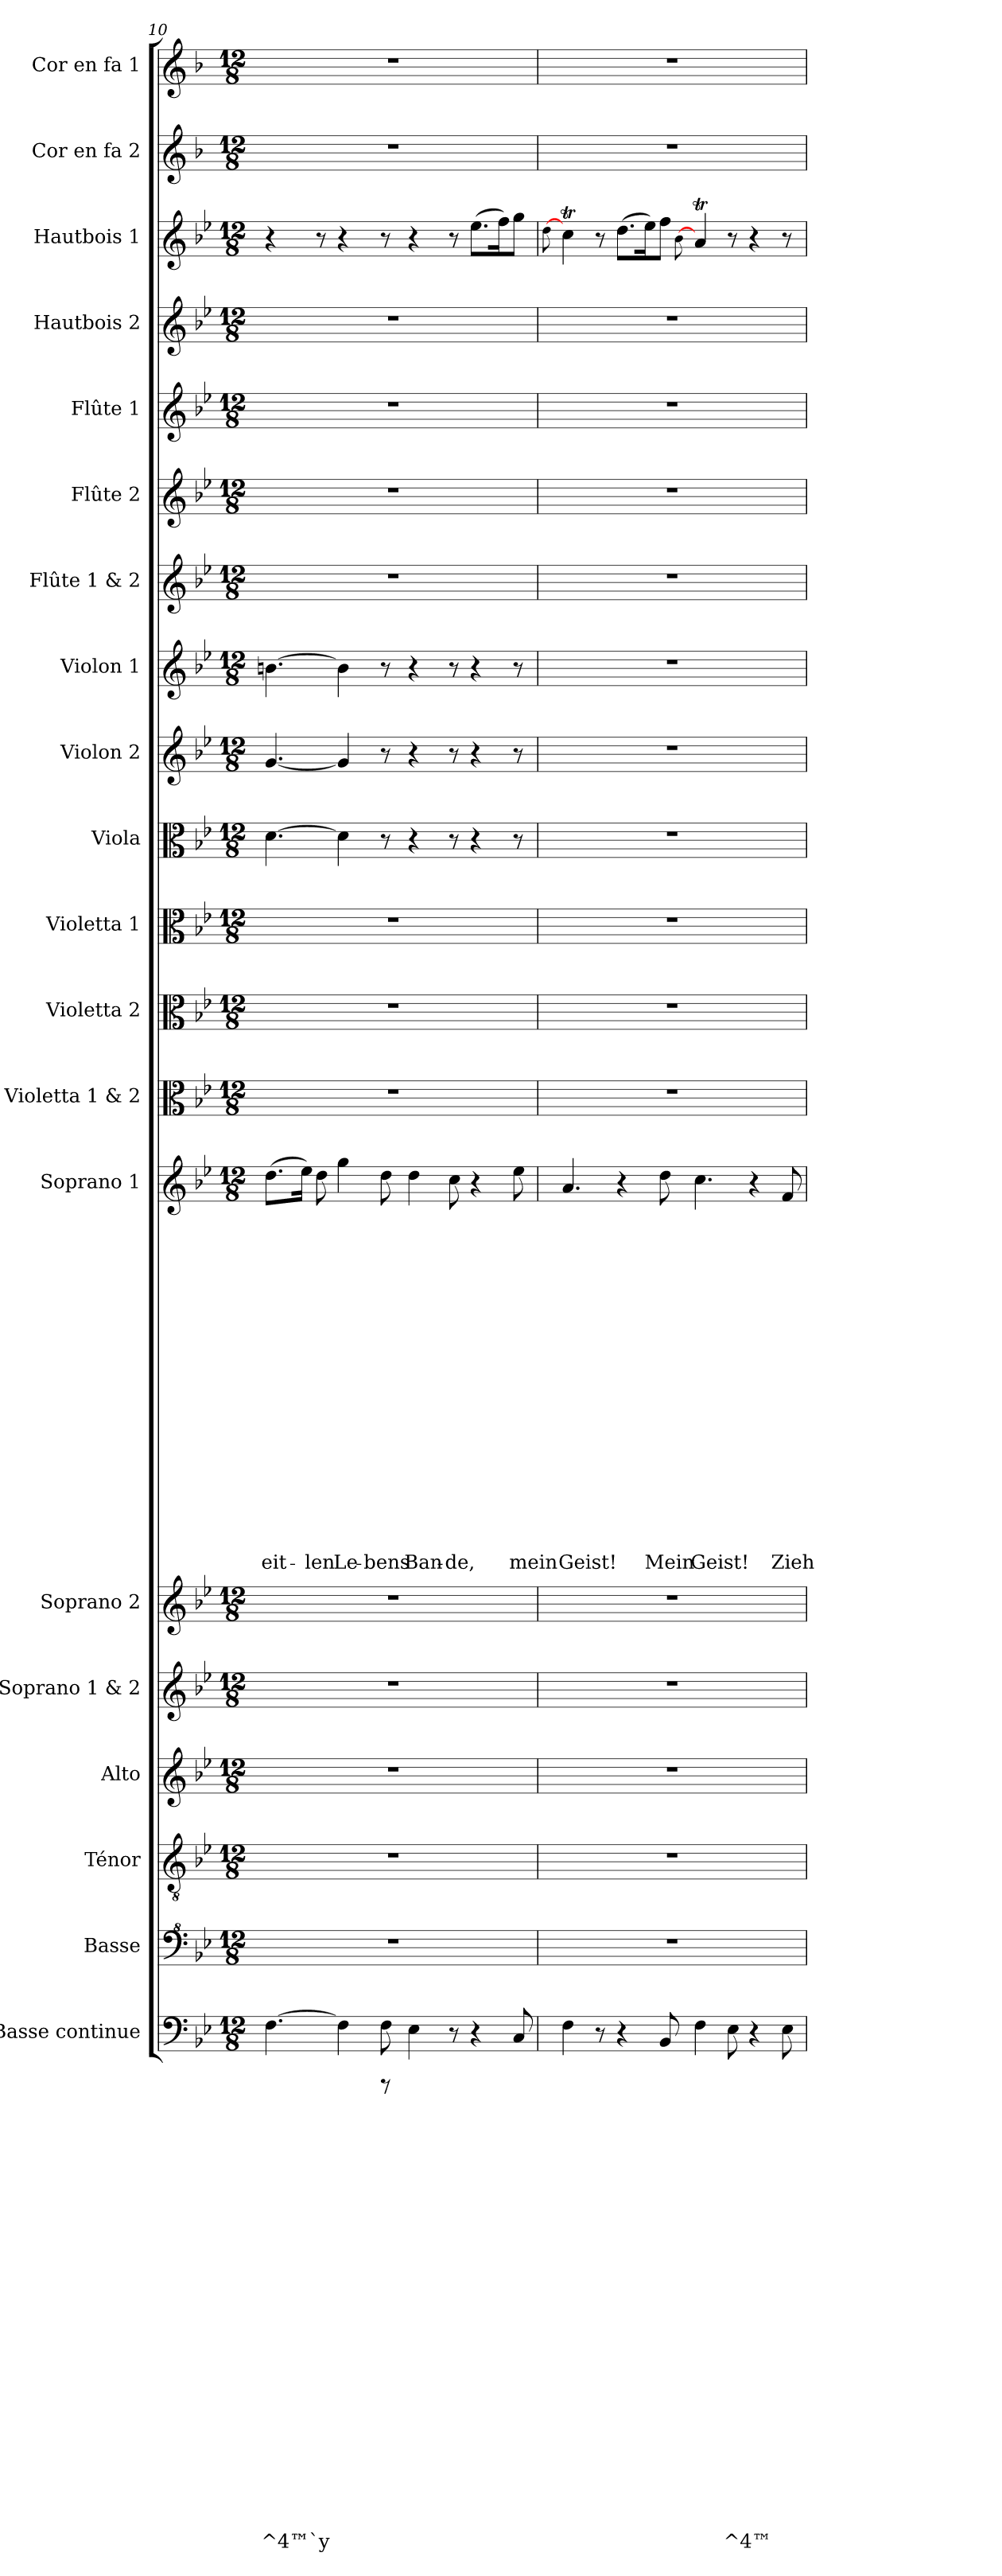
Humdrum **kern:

**kern	**text	**text	**text	**text	**text	**text	**text	**text	**text	**text	**text	**text	**text	**text	**text	**text	**text	**text	**text	**text	**text	**text	**text	**text	**kern	**kern	**kern	**kern	**kern	**kern	**text	**text	**text	**text	**text	**text	**text	**text	**text	**text	**text	**text	**text	**text	**text	**text	**text	**text	**text	**kern	**kern	**kern	**kern	**kern	**kern	**kern	**kern	**kern	**kern	**kern	**kern	**kern
*part20	*part20	*part20	*part20	*part20	*part20	*part20	*part20	*part20	*part20	*part20	*part20	*part20	*part20	*part20	*part20	*part20	*part20	*part20	*part20	*part20	*part20	*part20	*part20	*part20	*part19	*part18	*part17	*part16	*part15	*part14	*part14	*part14	*part14	*part14	*part14	*part14	*part14	*part14	*part14	*part14	*part14	*part14	*part14	*part14	*part14	*part14	*part14	*part14	*part14	*part13	*part12	*part11	*part10	*part9	*part8	*part7	*part6	*part5	*part4	*part3	*part2	*part1
*staff20	*staff20	*staff20	*staff20	*staff20	*staff20	*staff20	*staff20	*staff20	*staff20	*staff20	*staff20	*staff20	*staff20	*staff20	*staff20	*staff20	*staff20	*staff20	*staff20	*staff20	*staff20	*staff20	*staff20	*staff20	*staff19	*staff18	*staff17	*staff16	*staff15	*staff14	*staff14	*staff14	*staff14	*staff14	*staff14	*staff14	*staff14	*staff14	*staff14	*staff14	*staff14	*staff14	*staff14	*staff14	*staff14	*staff14	*staff14	*staff14	*staff14	*staff13	*staff12	*staff11	*staff10	*staff9	*staff8	*staff7	*staff6	*staff5	*staff4	*staff3	*staff2	*staff1
*I"Basse continue	*	*	*	*	*	*	*	*	*	*	*	*	*	*	*	*	*	*	*	*	*	*	*	*	*I"Basse	*I"Ténor	*I"Alto	*I"Soprano 1 & 2	*I"Soprano 2	*I"Soprano 1	*	*	*	*	*	*	*	*	*	*	*	*	*	*	*	*	*	*	*	*I"Violetta 1 & 2	*I"Violetta 2	*I"Violetta 1	*I"Viola	*I"Violon 2	*I"Violon 1	*I"Flûte 1 & 2	*I"Flûte 2	*I"Flûte 1	*I"Hautbois 2	*I"Hautbois 1	*I"Cor en fa 2	*I"Cor en fa 1
*I'BC	*	*	*	*	*	*	*	*	*	*	*	*	*	*	*	*	*	*	*	*	*	*	*	*	*I'Bas	*I'T	*I'A	*	*I'S 2	*I'S 1	*	*	*	*	*	*	*	*	*	*	*	*	*	*	*	*	*	*	*	*	*I'Vta 2	*I'Vta 1	*I'Vla	*I'Vln 2	*I'Vln 1	*	*I'Fl 2	*I'Fl 1	*I'Hb 2	*I'Hb 1	*I'Cor 2	*I'Cor 1
!!LO:PB:g=z
*clefF4	*	*	*	*	*	*	*	*	*	*	*	*	*	*	*	*	*	*	*	*	*	*	*	*	*clefF^4	*clefGv2	*clefG2	*clefG2	*clefG2	*clefG2	*	*	*	*	*	*	*	*	*	*	*	*	*	*	*	*	*	*	*	*clefC3	*clefC3	*clefC3	*clefC3	*clefG2	*clefG2	*clefG2	*clefG2	*clefG2	*clefG2	*clefG2	*clefG2	*clefG2
*ITrd7c12	*	*	*	*	*	*	*	*	*	*	*	*	*	*	*	*	*	*	*	*	*	*	*	*	*	*	*	*	*	*	*	*	*	*	*	*	*	*	*	*	*	*	*	*	*	*	*	*	*	*	*	*	*	*	*	*	*	*	*	*	*ITrd4c7	*ITrd4c7
*k[b-e-]	*	*	*	*	*	*	*	*	*	*	*	*	*	*	*	*	*	*	*	*	*	*	*	*	*k[b-e-]	*k[b-e-]	*k[b-e-]	*k[b-e-]	*k[b-e-]	*k[b-e-]	*	*	*	*	*	*	*	*	*	*	*	*	*	*	*	*	*	*	*	*k[b-e-]	*k[b-e-]	*k[b-e-]	*k[b-e-]	*k[b-e-]	*k[b-e-]	*k[b-e-]	*k[b-e-]	*k[b-e-]	*k[b-e-]	*k[b-e-]	*k[b-e-]	*k[b-e-]
*B-:	*	*	*	*	*	*	*	*	*	*	*	*	*	*	*	*	*	*	*	*	*	*	*	*	*B-:	*B-:	*B-:	*B-:	*B-:	*B-:	*	*	*	*	*	*	*	*	*	*	*	*	*	*	*	*	*	*	*	*B-:	*B-:	*B-:	*B-:	*B-:	*B-:	*B-:	*B-:	*B-:	*B-:	*B-:	*B-:	*B-:
*M12/8	*	*	*	*	*	*	*	*	*	*	*	*	*	*	*	*	*	*	*	*	*	*	*	*	*M12/8	*M12/8	*M12/8	*M12/8	*M12/8	*M12/8	*	*	*	*	*	*	*	*	*	*	*	*	*	*	*	*	*	*	*	*M12/8	*M12/8	*M12/8	*M12/8	*M12/8	*M12/8	*M12/8	*M12/8	*M12/8	*M12/8	*M12/8	*M12/8	*M12/8
=10	=10	=10	=10	=10	=10	=10	=10	=10	=10	=10	=10	=10	=10	=10	=10	=10	=10	=10	=10	=10	=10	=10	=10	=10	=10	=10	=10	=10	=10	=10	=10	=10	=10	=10	=10	=10	=10	=10	=10	=10	=10	=10	=10	=10	=10	=10	=10	=10	=10	=10	=10	=10	=10	=10	=10	=10	=10	=10	=10	=10	=10	=10
!	!	!	!	!	!	!	!	!	!	!	!	!	!	!	!	!	!	!	!	!	!	!	!	!LO:LY:b	!	!	!	!	!	!	!	!	!	!	!	!	!	!	!	!	!	!	!	!	!	!	!	!	!	!	!	!	!	!	!	!	!	!	!	!	!	!
*^	*	*	*	*	*	*	*	*	*	*	*	*	*	*	*	*	*	*	*	*	*	*	*	*	*	*	*	*	*	*	*	*	*	*	*	*	*	*	*	*	*	*	*	*	*	*	*	*	*	*	*	*	*	*	*	*	*	*	*	*	*	*
!	!	!	!	!	!	!	!	!	!	!	!	!	!	!	!	!	!	!	!	!	!	!	!	!	!	!	!	!	!	!	!	!	!	!	!	!	!	!	!	!	!	!	!	!	!	!	!	!	!	!LO:LY:b	!	!	!	!	!	!	!	!	!	!	!	!	!
[<4.FF\	8ryy	.	.	.	.	.	.	.	.	.	.	.	.	.	.	.	.	.	.	.	.	.	.	.	^4™`y	1.r	1.r	1.r	1.r	1.r	(>8.dd\L	.	.	.	.	.	.	.	.	.	.	.	.	.	.	.	.	.	.	eit-	1.r	1.r	1.r	[4.d\	[4.g/	[4.bn\	1.r	1.r	1.r	1.r	4r	1.r	1.r
.	8ryy	.	.	.	.	.	.	.	.	.	.	.	.	.	.	.	.	.	.	.	.	.	.	.	.	.	.	.	.	.	.	.	.	.	.	.	.	.	.	.	.	.	.	.	.	.	.	.	.	.	.	.	.	.	.	.	.	.	.	.	.	.	.
.	.	.	.	.	.	.	.	.	.	.	.	.	.	.	.	.	.	.	.	.	.	.	.	.	.	.	.	.	.	.	16ee-\Jk)	.	.	.	.	.	.	.	.	.	.	.	.	.	.	.	.	.	.	.	.	.	.	.	.	.	.	.	.	.	.	.	.
!	!	!	!	!	!	!	!	!	!	!	!	!	!	!	!	!	!	!	!	!	!	!	!	!	!	!	!	!	!	!	!	!	!	!	!	!	!	!	!	!	!	!	!	!	!	!	!	!	!	!LO:LY:b	!	!	!	!	!	!	!	!	!	!	!	!	!
.	8ryy	.	.	.	.	.	.	.	.	.	.	.	.	.	.	.	.	.	.	.	.	.	.	.	.	.	.	.	.	.	8dd\	.	.	.	.	.	.	.	.	.	.	.	.	.	.	.	.	.	.	-len	.	.	.	.	.	.	.	.	.	.	8r	.	.
!	!	!	!	!	!	!	!	!	!	!	!	!	!	!	!	!	!	!	!	!	!	!	!	!	!	!	!	!	!	!	!	!	!	!	!	!	!	!	!	!	!	!	!	!	!	!	!	!	!	!LO:LY:b	!	!	!	!	!	!	!	!	!	!	!	!	!
4FF\]	8ryy	.	.	.	.	.	.	.	.	.	.	.	.	.	.	.	.	.	.	.	.	.	.	.	.	.	.	.	.	.	4gg\	.	.	.	.	.	.	.	.	.	.	.	.	.	.	.	.	.	.	Le-	.	.	.	4d\]	4g/]	4b\]	.	.	.	.	4r	.	.
.	8ryy	.	.	.	.	.	.	.	.	.	.	.	.	.	.	.	.	.	.	.	.	.	.	.	.	.	.	.	.	.	.	.	.	.	.	.	.	.	.	.	.	.	.	.	.	.	.	.	.	.	.	.	.	.	.	.	.	.	.	.	.	.	.
!	!	!	!	!	!	!	!	!	!	!	!	!	!	!	!	!	!	!	!	!	!	!	!	!	!	!	!	!	!	!	!	!	!	!	!	!	!	!	!	!	!	!	!	!	!	!	!	!	!	!LO:LY:b	!	!	!	!	!	!	!	!	!	!	!	!	!
8FF\	8rFFF	.	.	.	.	.	.	.	.	.	.	.	.	.	.	.	.	.	.	.	.	.	.	.	.	.	.	.	.	.	8dd\	.	.	.	.	.	.	.	.	.	.	.	.	.	.	.	.	.	.	-bens	.	.	.	8r	8r	8r	.	.	.	.	8r	.	.
!	!	!	!	!	!	!	!	!	!	!	!	!	!	!	!	!	!	!	!	!	!	!	!	!	!	!	!	!	!	!	!	!	!	!	!	!	!	!	!	!	!	!	!	!	!	!	!	!	!	!LO:LY:b	!	!	!	!	!	!	!	!	!	!	!	!	!
4EE-\	2.ryy	.	.	.	.	.	.	.	.	.	.	.	.	.	.	.	.	.	.	.	.	.	.	.	.	.	.	.	.	.	4dd\	.	.	.	.	.	.	.	.	.	.	.	.	.	.	.	.	.	.	Ban-	.	.	.	4r	4r	4r	.	.	.	.	4r	.	.
!	!	!	!	!	!	!	!	!	!	!	!	!	!	!	!	!	!	!	!	!	!	!	!	!	!	!	!	!	!	!	!	!	!	!	!	!	!	!	!	!	!	!	!	!	!	!	!	!	!	!LO:LY:b	!	!	!	!	!	!	!	!	!	!	!	!	!
8r	.	.	.	.	.	.	.	.	.	.	.	.	.	.	.	.	.	.	.	.	.	.	.	.	.	.	.	.	.	.	8cc\	.	.	.	.	.	.	.	.	.	.	.	.	.	.	.	.	.	.	-de,	.	.	.	8r	8r	8r	.	.	.	.	8r	.	.
4r	.	.	.	.	.	.	.	.	.	.	.	.	.	.	.	.	.	.	.	.	.	.	.	.	.	.	.	.	.	.	4r	.	.	.	.	.	.	.	.	.	.	.	.	.	.	.	.	.	.	.	.	.	.	4r	4r	4r	.	.	.	.	(>8.ee-\L	.	.
.	.	.	.	.	.	.	.	.	.	.	.	.	.	.	.	.	.	.	.	.	.	.	.	.	.	.	.	.	.	.	.	.	.	.	.	.	.	.	.	.	.	.	.	.	.	.	.	.	.	.	.	.	.	.	.	.	.	.	.	.	16ff\k)	.	.
!	!	!	!	!	!	!	!	!	!	!	!	!	!	!	!	!	!	!	!	!	!	!	!	!	!	!	!	!	!	!	!	!	!	!	!	!	!	!	!	!	!	!	!	!	!	!	!	!	!	!LO:LY:b	!	!	!	!	!	!	!	!	!	!	!	!	!
8CC/	.	.	.	.	.	.	.	.	.	.	.	.	.	.	.	.	.	.	.	.	.	.	.	.	.	.	.	.	.	.	8ee-\	.	.	.	.	.	.	.	.	.	.	.	.	.	.	.	.	.	.	mein	.	.	.	8r	8r	8r	.	.	.	.	8gg\J	.	.
*v	*v	*	*	*	*	*	*	*	*	*	*	*	*	*	*	*	*	*	*	*	*	*	*	*	*	*	*	*	*	*	*	*	*	*	*	*	*	*	*	*	*	*	*	*	*	*	*	*	*	*	*	*	*	*	*	*	*	*	*	*	*	*	*
=11	=11	=11	=11	=11	=11	=11	=11	=11	=11	=11	=11	=11	=11	=11	=11	=11	=11	=11	=11	=11	=11	=11	=11	=11	=11	=11	=11	=11	=11	=11	=11	=11	=11	=11	=11	=11	=11	=11	=11	=11	=11	=11	=11	=11	=11	=11	=11	=11	=11	=11	=11	=11	=11	=11	=11	=11	=11	=11	=11	=11	=11	=11
.	.	.	.	.	.	.	.	.	.	.	.	.	.	.	.	.	.	.	.	.	.	.	.	.	.	.	.	.	.	.	.	.	.	.	.	.	.	.	.	.	.	.	.	.	.	.	.	.	.	.	.	.	.	.	.	.	.	.	.	[8qqdd\	.	.
!	!	!	!	!	!	!	!	!	!	!	!	!	!	!	!	!	!	!	!	!	!	!	!	!	!	!	!	!	!	!	!	!	!	!	!	!	!	!	!	!	!	!	!	!	!	!	!	!	!LO:LY:b	!	!	!	!	!	!	!	!	!	!	!	!	!
4FF\	.	.	.	.	.	.	.	.	.	.	.	.	.	.	.	.	.	.	.	.	.	.	.	.	1.r	1.r	1.r	1.r	1.r	4.a/	.	.	.	.	.	.	.	.	.	.	.	.	.	.	.	.	.	.	Geist!	1.r	1.r	1.r	1.r	1.r	1.r	1.r	1.r	1.r	1.r	4ccT\	1.r	1.r
8r	.	.	.	.	.	.	.	.	.	.	.	.	.	.	.	.	.	.	.	.	.	.	.	.	.	.	.	.	.	.	.	.	.	.	.	.	.	.	.	.	.	.	.	.	.	.	.	.	.	.	.	.	.	.	.	.	.	.	.	8r	.	.
4r	.	.	.	.	.	.	.	.	.	.	.	.	.	.	.	.	.	.	.	.	.	.	.	.	.	.	.	.	.	4r	.	.	.	.	.	.	.	.	.	.	.	.	.	.	.	.	.	.	.	.	.	.	.	.	.	.	.	.	.	(>8.dd\L	.	.
.	.	.	.	.	.	.	.	.	.	.	.	.	.	.	.	.	.	.	.	.	.	.	.	.	.	.	.	.	.	.	.	.	.	.	.	.	.	.	.	.	.	.	.	.	.	.	.	.	.	.	.	.	.	.	.	.	.	.	.	16ee-\k)	.	.
!	!	!	!	!	!	!	!	!	!	!	!	!	!	!	!	!	!	!	!	!	!	!	!	!	!	!	!	!	!	!	!	!	!	!	!	!	!	!	!	!	!	!	!	!	!	!	!	!	!LO:LY:b	!	!	!	!	!	!	!	!	!	!	!	!	!
8BBB-/	.	.	.	.	.	.	.	.	.	.	.	.	.	.	.	.	.	.	.	.	.	.	.	.	.	.	.	.	.	8dd\	.	.	.	.	.	.	.	.	.	.	.	.	.	.	.	.	.	.	Mein	.	.	.	.	.	.	.	.	.	.	8ff\J	.	.
.	.	.	.	.	.	.	.	.	.	.	.	.	.	.	.	.	.	.	.	.	.	.	.	.	.	.	.	.	.	.	.	.	.	.	.	.	.	.	.	.	.	.	.	.	.	.	.	.	.	.	.	.	.	.	.	.	.	.	.	[8qqb-\	.	.
!	!	!	!	!	!	!	!	!	!	!	!	!	!	!	!	!	!	!	!	!	!	!	!	!	!	!	!	!	!	!	!	!	!	!	!	!	!	!	!	!	!	!	!	!	!	!	!	!	!LO:LY:b	!	!	!	!	!	!	!	!	!	!	!	!	!
4FF\	.	.	.	.	.	.	.	.	.	.	.	.	.	.	.	.	.	.	.	.	.	.	.	.	.	.	.	.	.	4.cc\	.	.	.	.	.	.	.	.	.	.	.	.	.	.	.	.	.	.	Geist!	.	.	.	.	.	.	.	.	.	.	4at/	.	.
!	!	!	!	!	!	!	!	!	!	!	!	!	!	!	!	!	!	!	!	!	!	!	!	!LO:LY:b	!	!	!	!	!	!	!	!	!	!	!	!	!	!	!	!	!	!	!	!	!	!	!	!	!	!	!	!	!	!	!	!	!	!	!	!	!	!
8EE-\	.	.	.	.	.	.	.	.	.	.	.	.	.	.	.	.	.	.	.	.	.	.	.	^4™	.	.	.	.	.	.	.	.	.	.	.	.	.	.	.	.	.	.	.	.	.	.	.	.	.	.	.	.	.	.	.	.	.	.	.	8r	.	.
4r	.	.	.	.	.	.	.	.	.	.	.	.	.	.	.	.	.	.	.	.	.	.	.	.	.	.	.	.	.	4r	.	.	.	.	.	.	.	.	.	.	.	.	.	.	.	.	.	.	.	.	.	.	.	.	.	.	.	.	.	4r	.	.
!	!	!	!	!	!	!	!	!	!	!	!	!	!	!	!	!	!	!	!	!	!	!	!	!	!	!	!	!	!	!	!	!	!	!	!	!	!	!	!	!	!	!	!	!	!	!	!	!	!LO:LY:b	!	!	!	!	!	!	!	!	!	!	!	!	!
8EE-\	.	.	.	.	.	.	.	.	.	.	.	.	.	.	.	.	.	.	.	.	.	.	.	.	.	.	.	.	.	8f/	.	.	.	.	.	.	.	.	.	.	.	.	.	.	.	.	.	.	Zieh	.	.	.	.	.	.	.	.	.	.	8r	.	.
=	=	=	=	=	=	=	=	=	=	=	=	=	=	=	=	=	=	=	=	=	=	=	=	=	=	=	=	=	=	=	=	=	=	=	=	=	=	=	=	=	=	=	=	=	=	=	=	=	=	=	=	=	=	=	=	=	=	=	=	=	=	=
*-	*-	*-	*-	*-	*-	*-	*-	*-	*-	*-	*-	*-	*-	*-	*-	*-	*-	*-	*-	*-	*-	*-	*-	*-	*-	*-	*-	*-	*-	*-	*-	*-	*-	*-	*-	*-	*-	*-	*-	*-	*-	*-	*-	*-	*-	*-	*-	*-	*-	*-	*-	*-	*-	*-	*-	*-	*-	*-	*-	*-	*-	*-
